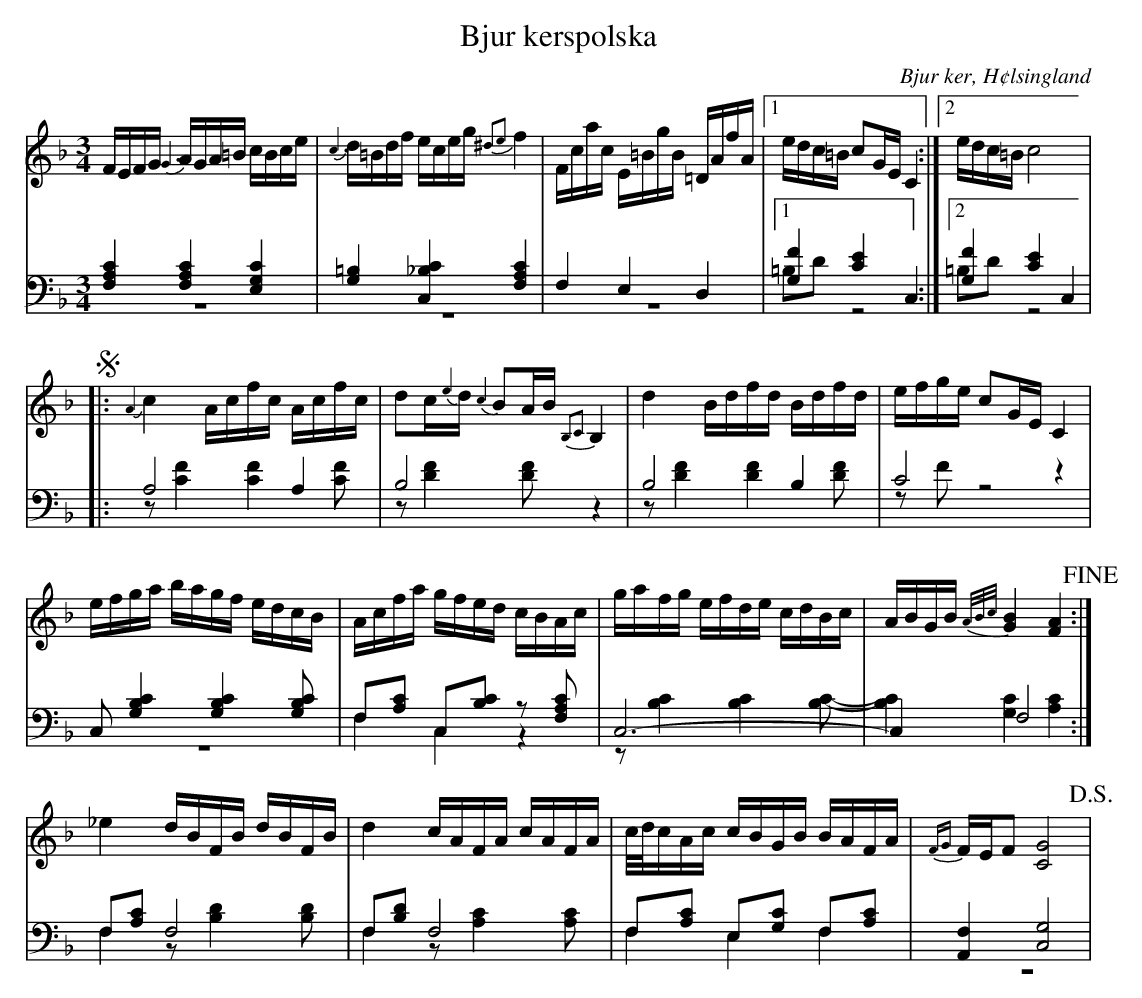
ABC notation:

X:1
T: Bjur kerspolska
O: Bjur ker, H¢lsingland
M: 3/4
L: 1/16
K: F
V:1
V:2
V:3 merge
V:1
FEFG {G3}AGA=B cBce|{c3}d=Bdf eceg {^d2e2}f4|Fcac E=BgB =DAfA|1 edc=B c2GE C4:|2 edc=B c8 |
!segno! |:{A2}c4 Acfc Acfc|d2c{e2}d {c2}B2AB {B,2C2}B,4|d4 Bdfd Bdfd|efge c2GE C4|
efga bagf edcB|Acfa gfed cBAc|gafg efde cdBc|ABGB {A/B/c/}[G4B4] [F4A4] !fine!:|
_e4 dBFB dBFB|d4 cAFA cAFA|c/d/cAc cBGB BAFA|{FG}FEF2 [C8G8] !D.S.!|
V:2 clef=bass
[F,4A,4C4] [F,4A,4C4] [E,4G,4C4]|[G,4=B,4] [C,4_B,4C4] [F,4A,4C4]|F,4 E,4 D,4|1 [G,4F4] [C4E4] C,4:|2 [G,4F4] [C4E4] C,4 |
|:A,8 A,4|B,8 z4|B,8  B,4|C8 z4|
C,2 [G,4B,4C4] [G,4B,4C4] [G,2B,2C2]|F,2[A,2C2] C,2[B,2C2] z2 [F,2A,2C2]|C,12-|C,4 F,8:|
F,2[A,2C2] F,8|F,2[B,2D2] F,8|F,2[A,2C2] E,2[G,2C2] F,2[A,2C2]|[A,,4F,4] [C,8G,8] |
V:3 clef=bass
z12|z12|z12|1 =B,2D2 z8:|2 =B,2D2 z8|
|:z2 [C4F4] [C4F4] [C2F2]|z2 [D4F4] [D2F2] z4|z2 [D4F4] [D4F4] [D2F2]|z2 F2 z8|
z12|F,4 C,4 z4|z2 [B,4C4] [B,4C4] [B,2C2]-|[B,4C4] [G,4C4] [A,4C4]:|
F,4 z2 [B,4D4] [B,2D2]|F,4 z2 [A,4C4] [A,2C2]|F,4 E,4 F,4|z12|
